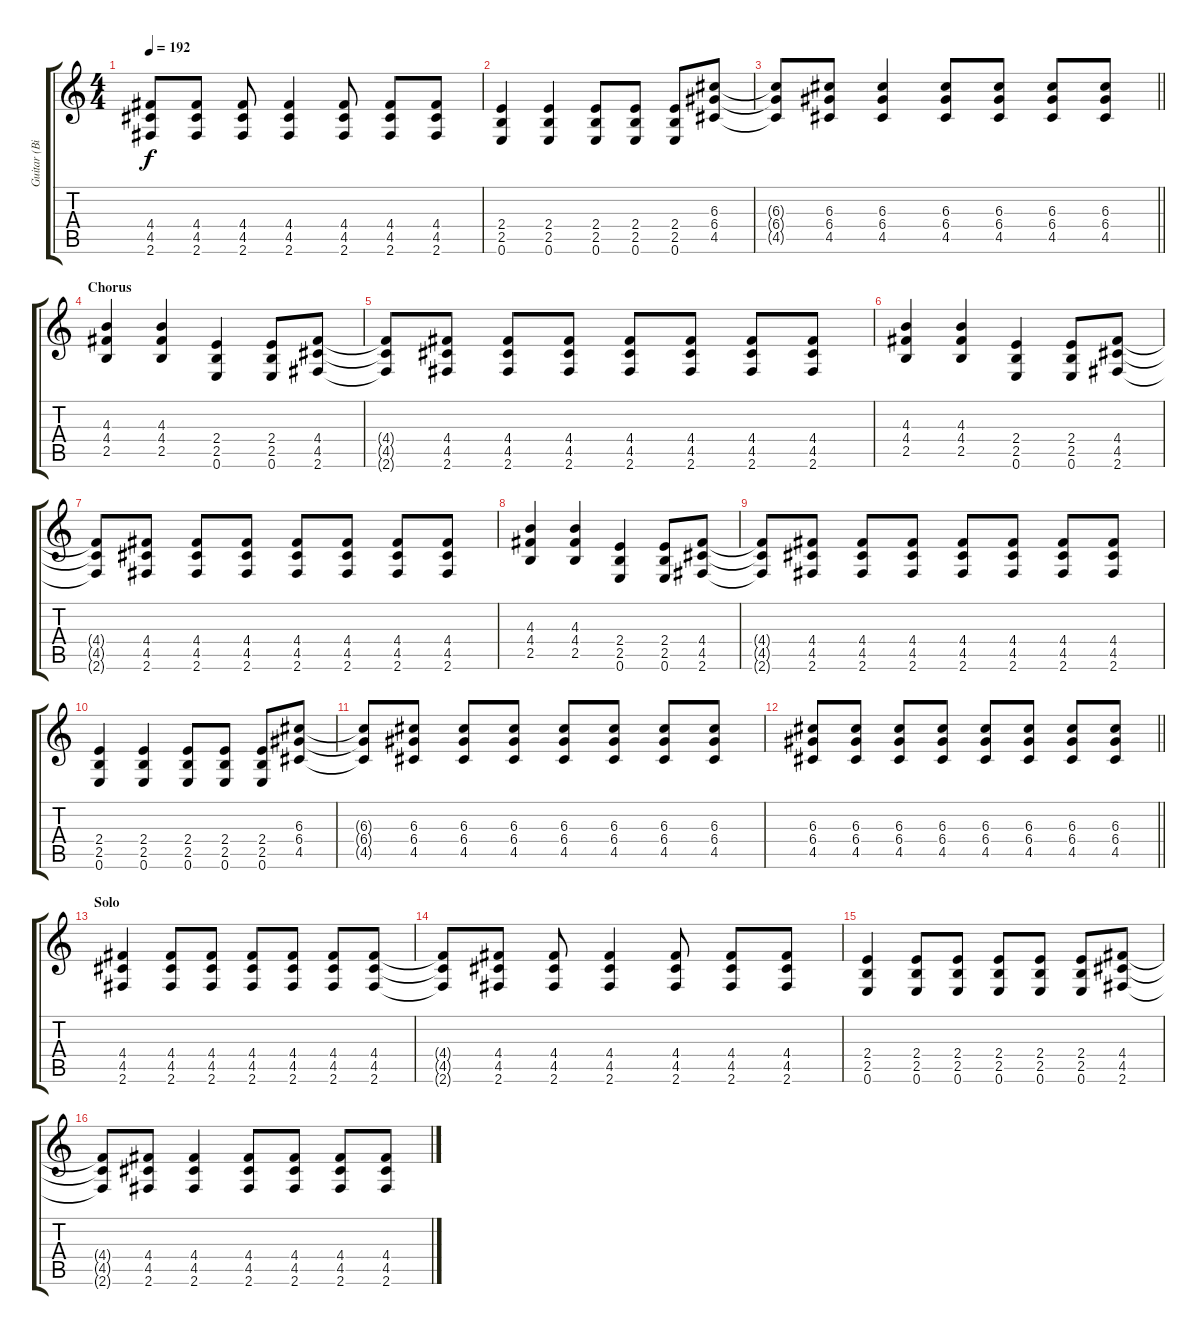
\track ("Guitar (Billie Joe Armstrong)" "Guitar (Bi") {instrument distortionguitar}
\staff {score tabs}
\tuning (E4 B3 G3 D3 A2 E2) {hide}
\ts (4 4)
\tempo 192
\clef g2
\ks c
(4.4{t} 4.5{t} 2.6{t}).8{dy f} (4.4 4.5 2.6).8 (4.4 4.5 2.6).8 (4.4 4.5 2.6).4 (4.4 4.5 2.6).8 (4.4 4.5 2.6).8 (4.4 4.5 2.6).8 |
(2.4 2.5 0.6).4 (2.4 2.5 0.6).4 (2.4 2.5 0.6).8 (2.4 2.5 0.6).8 (2.4 2.5 0.6).8 (6.3 6.4 4.5).8 |
\barLineRight lightlight
(6.3{t} 6.4{t} 4.5{t}).8 (6.3 6.4 4.5).8 (6.3 6.4 4.5).4 (6.3 6.4 4.5).8 (6.3 6.4 4.5).8 (6.3 6.4 4.5).8 (6.3 6.4 4.5).8 |
\section ("" "Chorus")
(4.3 4.4 2.5).4 (4.3 4.4 2.5).4 (2.4 2.5 0.6).4 (2.4 2.5 0.6).8 (4.4 4.5 2.6).8 |
(4.4{t} 4.5{t} 2.6{t}).8 (4.4 4.5 2.6).8 (4.4 4.5 2.6).8 (4.4 4.5 2.6).8 (4.4 4.5 2.6).8 (4.4 4.5 2.6).8 (4.4 4.5 2.6).8 (4.4 4.5 2.6).8 |
(4.3 4.4 2.5).4 (4.3 4.4 2.5).4 (2.4 2.5 0.6).4 (2.4 2.5 0.6).8 (4.4 4.5 2.6).8 |
(4.4{t} 4.5{t} 2.6{t}).8 (4.4 4.5 2.6).8 (4.4 4.5 2.6).8 (4.4 4.5 2.6).8 (4.4 4.5 2.6).8 (4.4 4.5 2.6).8 (4.4 4.5 2.6).8 (4.4 4.5 2.6).8 |
(4.3 4.4 2.5).4 (4.3 4.4 2.5).4 (2.4 2.5 0.6).4 (2.4 2.5 0.6).8 (4.4 4.5 2.6).8 |
(4.4{t} 4.5{t} 2.6{t}).8 (4.4 4.5 2.6).8 (4.4 4.5 2.6).8 (4.4 4.5 2.6).8 (4.4 4.5 2.6).8 (4.4 4.5 2.6).8 (4.4 4.5 2.6).8 (4.4 4.5 2.6).8 |
(2.4 2.5 0.6).4 (2.4 2.5 0.6).4 (2.4 2.5 0.6).8 (2.4 2.5 0.6).8 (2.4 2.5 0.6).8 (6.3 6.4 4.5).8 |
(6.3{t} 6.4{t} 4.5{t}).8 (6.3 6.4 4.5).8 (6.3 6.4 4.5).8 (6.3 6.4 4.5).8 (6.3 6.4 4.5).8 (6.3 6.4 4.5).8 (6.3 6.4 4.5).8 (6.3 6.4 4.5).8 |
\barLineRight lightlight
(6.3 6.4 4.5).8 (6.3 6.4 4.5).8 (6.3 6.4 4.5).8 (6.3 6.4 4.5).8 (6.3 6.4 4.5).8 (6.3 6.4 4.5).8 (6.3 6.4 4.5).8 (6.3 6.4 4.5).8 |
\section ("" "Solo")
(4.4 4.5 2.6).4 (4.4 4.5 2.6).8 (4.4 4.5 2.6).8 (4.4 4.5 2.6).8 (4.4 4.5 2.6).8 (4.4 4.5 2.6).8 (4.4 4.5 2.6).8 |
(4.4{t} 4.5{t} 2.6{t}).8 (4.4 4.5 2.6).8 (4.4 4.5 2.6).8 (4.4 4.5 2.6).4 (4.4 4.5 2.6).8 (4.4 4.5 2.6).8 (4.4 4.5 2.6).8 |
(2.4 2.5 0.6).4 (2.4 2.5 0.6).8 (2.4 2.5 0.6).8 (2.4 2.5 0.6).8 (2.4 2.5 0.6).8 (2.4 2.5 0.6).8 (4.4 4.5 2.6).8 |
(4.4{t} 4.5{t} 2.6{t}).8 (4.4 4.5 2.6).8 (4.4 4.5 2.6).4 (4.4 4.5 2.6).8 (4.4 4.5 2.6).8 (4.4 4.5 2.6).8 (4.4 4.5 2.6).8
